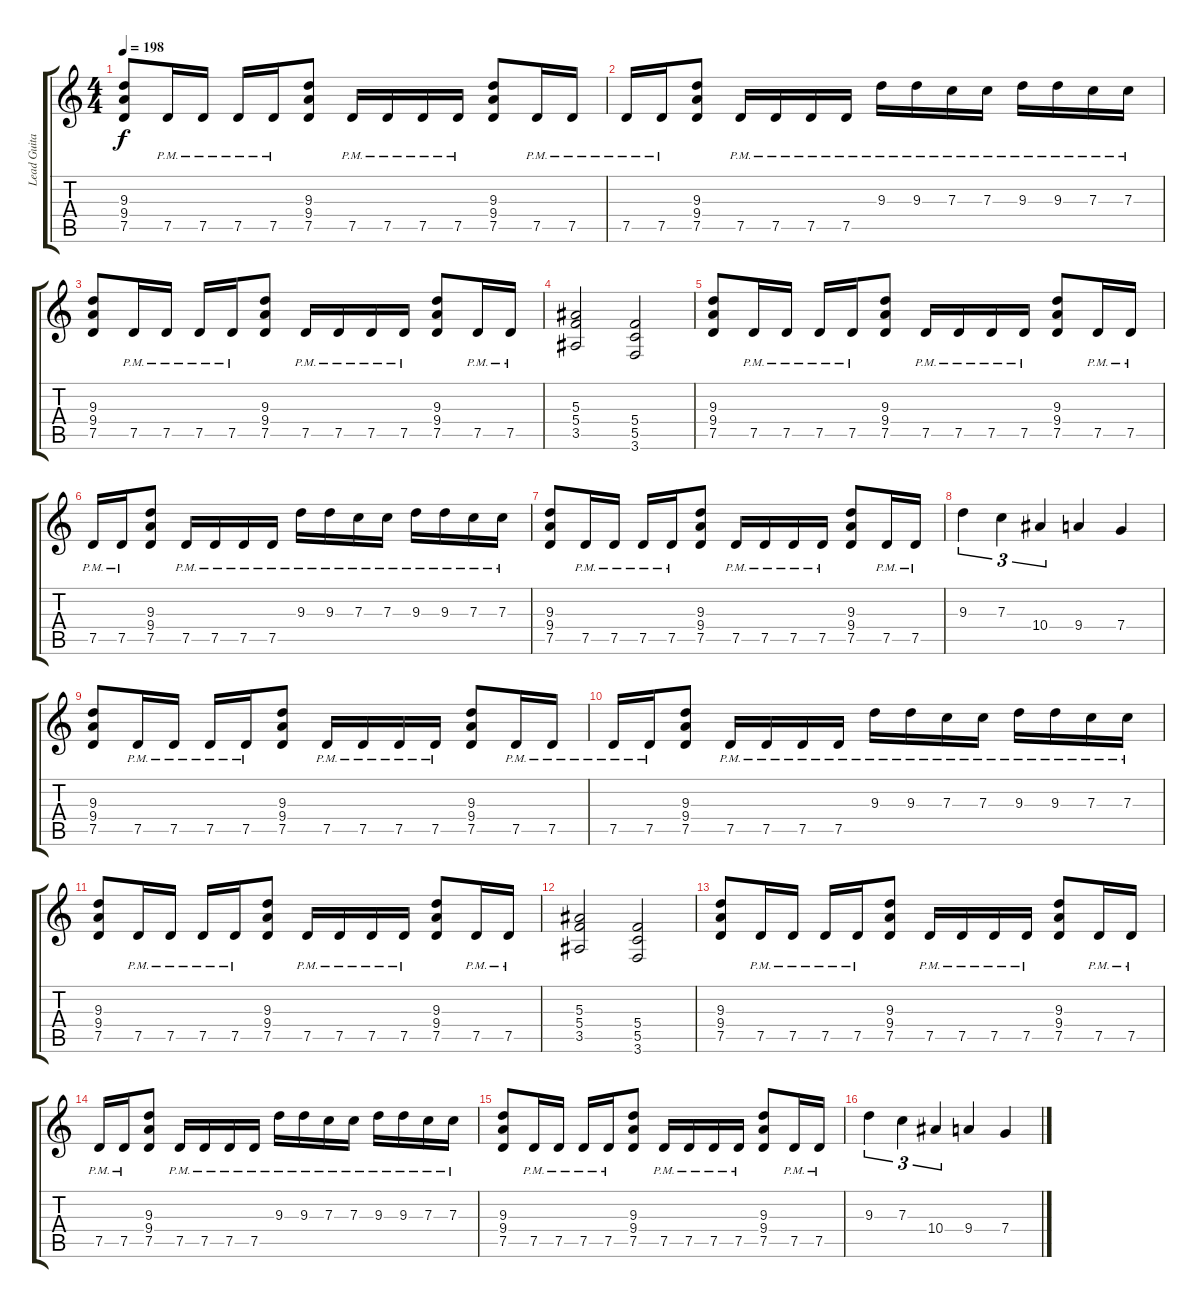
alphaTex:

\track ("Lead Guitar" "Lead Guita") {instrument distortionguitar}
\staff {score tabs}
\tuning (D4 A3 F3 C3 G2 D2) {hide}
\ts (4 4)
\tempo 198
\clef g2
\ks c
(9.3 9.4 7.5).8{dy f} 7.5{pm}.16 7.5{pm}.16 7.5{pm}.16 7.5{pm}.16 (9.3 9.4 7.5).8 7.5{pm}.16 7.5{pm}.16 7.5{pm}.16 7.5{pm}.16 (9.3 9.4 7.5).8 7.5{pm}.16 7.5{pm}.16 |
7.5{pm}.16 7.5{pm}.16 (9.3 9.4 7.5).8 7.5{pm}.16 7.5{pm}.16 7.5{pm}.16 7.5{pm}.16 9.3{pm}.16 9.3{pm}.16 7.3{pm}.16 7.3{pm}.16 9.3{pm}.16 9.3{pm}.16 7.3{pm}.16 7.3{pm}.16 |
(9.3 9.4 7.5).8 7.5{pm}.16 7.5{pm}.16 7.5{pm}.16 7.5{pm}.16 (9.3 9.4 7.5).8 7.5{pm}.16 7.5{pm}.16 7.5{pm}.16 7.5{pm}.16 (9.3 9.4 7.5).8 7.5{pm}.16 7.5{pm}.16 |
(5.3 5.4 3.5).2 (5.4 5.5 3.6).2 |
(9.3 9.4 7.5).8 7.5{pm}.16 7.5{pm}.16 7.5{pm}.16 7.5{pm}.16 (9.3 9.4 7.5).8 7.5{pm}.16 7.5{pm}.16 7.5{pm}.16 7.5{pm}.16 (9.3 9.4 7.5).8 7.5{pm}.16 7.5{pm}.16 |
7.5{pm}.16 7.5{pm}.16 (9.3 9.4 7.5).8 7.5{pm}.16 7.5{pm}.16 7.5{pm}.16 7.5{pm}.16 9.3{pm}.16 9.3{pm}.16 7.3{pm}.16 7.3{pm}.16 9.3{pm}.16 9.3{pm}.16 7.3{pm}.16 7.3{pm}.16 |
(9.3 9.4 7.5).8 7.5{pm}.16 7.5{pm}.16 7.5{pm}.16 7.5{pm}.16 (9.3 9.4 7.5).8 7.5{pm}.16 7.5{pm}.16 7.5{pm}.16 7.5{pm}.16 (9.3 9.4 7.5).8 7.5{pm}.16 7.5{pm}.16 |
9.3.4{tu (3 2)} 7.3.4{tu (3 2)} 10.4.4{tu (3 2)} 9.4.4 7.4.4 |
(9.3 9.4 7.5).8 7.5{pm}.16 7.5{pm}.16 7.5{pm}.16 7.5{pm}.16 (9.3 9.4 7.5).8 7.5{pm}.16 7.5{pm}.16 7.5{pm}.16 7.5{pm}.16 (9.3 9.4 7.5).8 7.5{pm}.16 7.5{pm}.16 |
7.5{pm}.16 7.5{pm}.16 (9.3 9.4 7.5).8 7.5{pm}.16 7.5{pm}.16 7.5{pm}.16 7.5{pm}.16 9.3{pm}.16 9.3{pm}.16 7.3{pm}.16 7.3{pm}.16 9.3{pm}.16 9.3{pm}.16 7.3{pm}.16 7.3{pm}.16 |
(9.3 9.4 7.5).8 7.5{pm}.16 7.5{pm}.16 7.5{pm}.16 7.5{pm}.16 (9.3 9.4 7.5).8 7.5{pm}.16 7.5{pm}.16 7.5{pm}.16 7.5{pm}.16 (9.3 9.4 7.5).8 7.5{pm}.16 7.5{pm}.16 |
(5.3 5.4 3.5).2 (5.4 5.5 3.6).2 |
(9.3 9.4 7.5).8 7.5{pm}.16 7.5{pm}.16 7.5{pm}.16 7.5{pm}.16 (9.3 9.4 7.5).8 7.5{pm}.16 7.5{pm}.16 7.5{pm}.16 7.5{pm}.16 (9.3 9.4 7.5).8 7.5{pm}.16 7.5{pm}.16 |
7.5{pm}.16 7.5{pm}.16 (9.3 9.4 7.5).8 7.5{pm}.16 7.5{pm}.16 7.5{pm}.16 7.5{pm}.16 9.3{pm}.16 9.3{pm}.16 7.3{pm}.16 7.3{pm}.16 9.3{pm}.16 9.3{pm}.16 7.3{pm}.16 7.3{pm}.16 |
(9.3 9.4 7.5).8 7.5{pm}.16 7.5{pm}.16 7.5{pm}.16 7.5{pm}.16 (9.3 9.4 7.5).8 7.5{pm}.16 7.5{pm}.16 7.5{pm}.16 7.5{pm}.16 (9.3 9.4 7.5).8 7.5{pm}.16 7.5{pm}.16 |
9.3.4{tu (3 2)} 7.3.4{tu (3 2)} 10.4.4{tu (3 2)} 9.4.4 7.4.4
